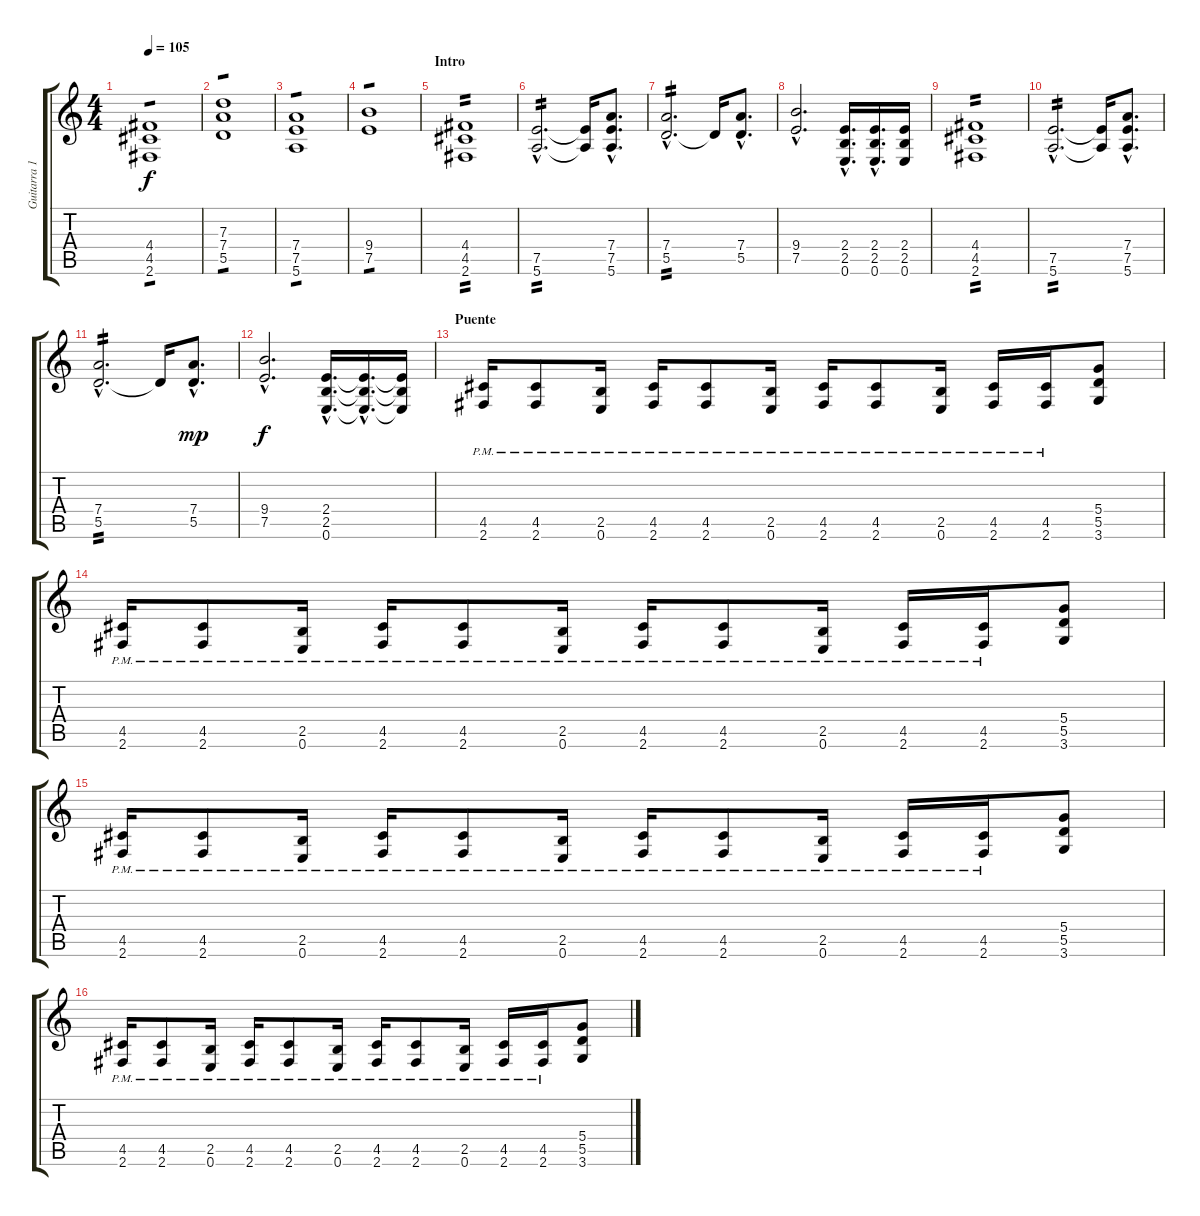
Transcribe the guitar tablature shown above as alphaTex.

\track ("Guitarra 1" "Guitarra 1") {instrument distortionguitar}
\staff {score tabs}
\tuning (E4 B3 G3 D3 A2 E2) {hide}
\ts (4 4)
\tempo 105
\clef g2
\ks c
(4.4 4.5 2.6).1{tp 1 dy f} |
(7.3 7.4 5.5).1{tp 1} |
(7.4 7.5 5.6).1{tp 1} |
(9.4 7.5).1{tp 1} |
\section ("" "Intro")
(4.4 4.5 2.6).1{tp 2} |
(7.5{hac} 5.6{hac}).2{d tp 2} (7.5{t} 5.6{t}).16 (7.4{hac} 7.5{hac} 5.6{hac}).8{d} |
(7.4{hac} 5.5{hac}).2{d tp 2} 5.5{t}.16 (7.4{hac} 5.5{hac}).8{d} |
(9.4{hac} 7.5{hac}).2{d} (2.4{hac} 2.5{hac} 0.6{hac}).16{d} (2.4{hac} 2.5{hac} 0.6{hac}).16{d} (2.4 2.5 0.6).16 |
(4.4 4.5 2.6).1{tp 2} |
(7.5{hac} 5.6{hac}).2{d tp 2} (7.5{t} 5.6{t}).16 (7.4{hac} 7.5{hac} 5.6{hac}).8{d} |
(7.4{hac} 5.5{hac}).2{d tp 2} 5.5{t}.16 (7.4{hac} 5.5{hac}).8{d dy mp} |
(9.4{hac} 7.5{hac}).2{d dy f} (2.4{hac} 2.5{hac} 0.6{hac}).16{d} (2.4{hac t} 2.5{hac t} 0.6{hac t}).16{d} (2.4{t} 2.5{t} 0.6{t}).16 |
\section ("" "Puente")
(4.5{pm} 2.6{pm}).16 (4.5{pm} 2.6{pm}).8 (2.5{pm} 0.6{pm}).16 (4.5{pm} 2.6{pm}).16 (4.5{pm} 2.6{pm}).8 (2.5{pm} 0.6{pm}).16 (4.5{pm} 2.6{pm}).16 (4.5{pm} 2.6{pm}).8 (2.5{pm} 0.6{pm}).16 (4.5{pm} 2.6{pm}).16 (4.5{pm} 2.6{pm}).16 (5.4 5.5 3.6).8 |
(4.5{pm} 2.6{pm}).16 (4.5{pm} 2.6{pm}).8 (2.5{pm} 0.6{pm}).16 (4.5{pm} 2.6{pm}).16 (4.5{pm} 2.6{pm}).8 (2.5{pm} 0.6{pm}).16 (4.5{pm} 2.6{pm}).16 (4.5{pm} 2.6{pm}).8 (2.5{pm} 0.6{pm}).16 (4.5{pm} 2.6{pm}).16 (4.5{pm} 2.6{pm}).16 (5.4 5.5 3.6).8 |
(4.5{pm} 2.6{pm}).16 (4.5{pm} 2.6{pm}).8 (2.5{pm} 0.6{pm}).16 (4.5{pm} 2.6{pm}).16 (4.5{pm} 2.6{pm}).8 (2.5{pm} 0.6{pm}).16 (4.5{pm} 2.6{pm}).16 (4.5{pm} 2.6{pm}).8 (2.5{pm} 0.6{pm}).16 (4.5{pm} 2.6{pm}).16 (4.5{pm} 2.6{pm}).16 (5.4 5.5 3.6).8 |
(4.5{pm} 2.6{pm}).16 (4.5{pm} 2.6{pm}).8 (2.5{pm} 0.6{pm}).16 (4.5{pm} 2.6{pm}).16 (4.5{pm} 2.6{pm}).8 (2.5{pm} 0.6{pm}).16 (4.5{pm} 2.6{pm}).16 (4.5{pm} 2.6{pm}).8 (2.5{pm} 0.6{pm}).16 (4.5{pm} 2.6{pm}).16 (4.5{pm} 2.6{pm}).16 (5.4 5.5 3.6).8
